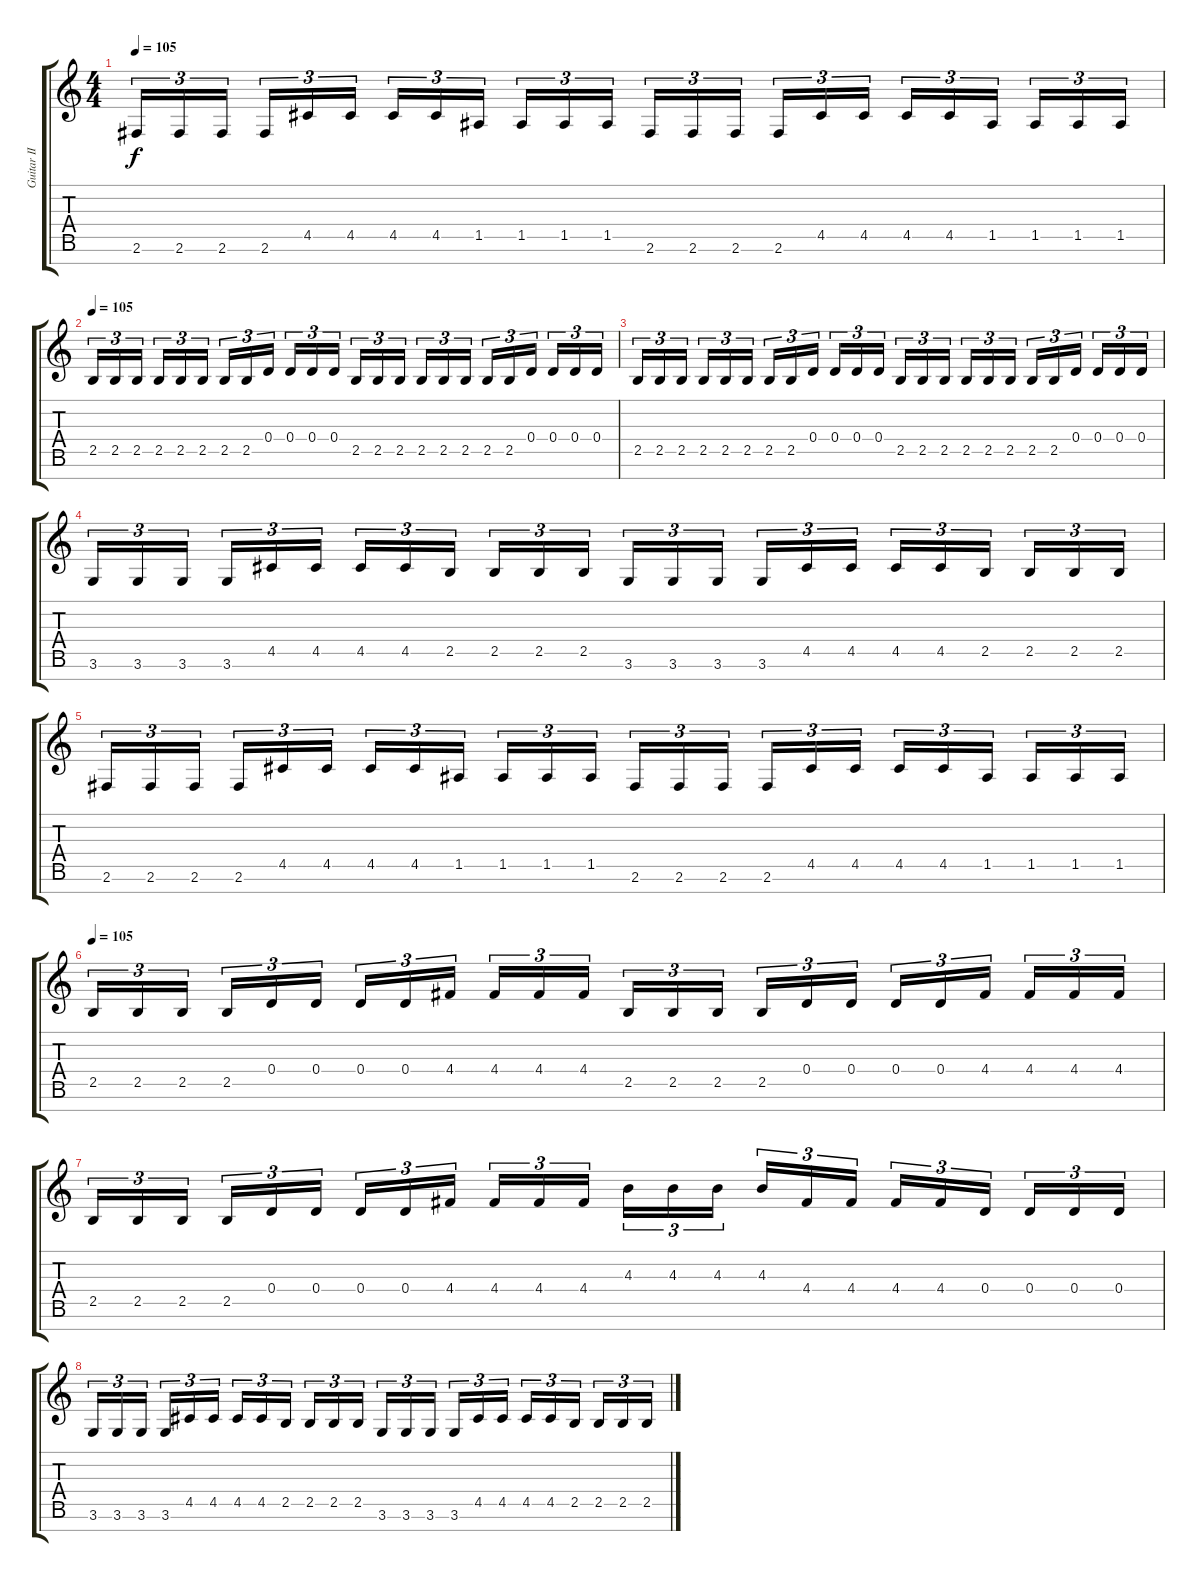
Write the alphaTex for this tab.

\track ("Guitar II" "Guitar II") {instrument distortionguitar}
\staff {score tabs}
\tuning (E4 B3 G3 D3 A2 E2 B1) {hide}
\ts (4 4)
\tempo 105
\clef g2
\ks c
2.6.16{tu (3 2) dy f} 2.6.16{tu (3 2)} 2.6.16{tu (3 2)} 2.6.16{tu (3 2)} 4.5.16{tu (3 2)} 4.5.16{tu (3 2)} 4.5.16{tu (3 2)} 4.5.16{tu (3 2)} 1.5.16{tu (3 2)} 1.5.16{tu (3 2)} 1.5.16{tu (3 2)} 1.5.16{tu (3 2)} 2.6.16{tu (3 2)} 2.6.16{tu (3 2)} 2.6.16{tu (3 2)} 2.6.16{tu (3 2)} 4.5.16{tu (3 2)} 4.5.16{tu (3 2)} 4.5.16{tu (3 2)} 4.5.16{tu (3 2)} 1.5.16{tu (3 2)} 1.5.16{tu (3 2)} 1.5.16{tu (3 2)} 1.5.16{tu (3 2)} |
\tempo 105
2.5.16{tu (3 2)} 2.5.16{tu (3 2)} 2.5.16{tu (3 2)} 2.5.16{tu (3 2)} 2.5.16{tu (3 2)} 2.5.16{tu (3 2)} 2.5.16{tu (3 2)} 2.5.16{tu (3 2)} 0.4.16{tu (3 2)} 0.4.16{tu (3 2)} 0.4.16{tu (3 2)} 0.4.16{tu (3 2)} 2.5.16{tu (3 2)} 2.5.16{tu (3 2)} 2.5.16{tu (3 2)} 2.5.16{tu (3 2)} 2.5.16{tu (3 2)} 2.5.16{tu (3 2)} 2.5.16{tu (3 2)} 2.5.16{tu (3 2)} 0.4.16{tu (3 2)} 0.4.16{tu (3 2)} 0.4.16{tu (3 2)} 0.4.16{tu (3 2)} |
2.5.16{tu (3 2)} 2.5.16{tu (3 2)} 2.5.16{tu (3 2)} 2.5.16{tu (3 2)} 2.5.16{tu (3 2)} 2.5.16{tu (3 2)} 2.5.16{tu (3 2)} 2.5.16{tu (3 2)} 0.4.16{tu (3 2)} 0.4.16{tu (3 2)} 0.4.16{tu (3 2)} 0.4.16{tu (3 2)} 2.5.16{tu (3 2)} 2.5.16{tu (3 2)} 2.5.16{tu (3 2)} 2.5.16{tu (3 2)} 2.5.16{tu (3 2)} 2.5.16{tu (3 2)} 2.5.16{tu (3 2)} 2.5.16{tu (3 2)} 0.4.16{tu (3 2)} 0.4.16{tu (3 2)} 0.4.16{tu (3 2)} 0.4.16{tu (3 2)} |
3.6.16{tu (3 2)} 3.6.16{tu (3 2)} 3.6.16{tu (3 2)} 3.6.16{tu (3 2)} 4.5.16{tu (3 2)} 4.5.16{tu (3 2)} 4.5.16{tu (3 2)} 4.5.16{tu (3 2)} 2.5.16{tu (3 2)} 2.5.16{tu (3 2)} 2.5.16{tu (3 2)} 2.5.16{tu (3 2)} 3.6.16{tu (3 2)} 3.6.16{tu (3 2)} 3.6.16{tu (3 2)} 3.6.16{tu (3 2)} 4.5.16{tu (3 2)} 4.5.16{tu (3 2)} 4.5.16{tu (3 2)} 4.5.16{tu (3 2)} 2.5.16{tu (3 2)} 2.5.16{tu (3 2)} 2.5.16{tu (3 2)} 2.5.16{tu (3 2)} |
2.6.16{tu (3 2)} 2.6.16{tu (3 2)} 2.6.16{tu (3 2)} 2.6.16{tu (3 2)} 4.5.16{tu (3 2)} 4.5.16{tu (3 2)} 4.5.16{tu (3 2)} 4.5.16{tu (3 2)} 1.5.16{tu (3 2)} 1.5.16{tu (3 2)} 1.5.16{tu (3 2)} 1.5.16{tu (3 2)} 2.6.16{tu (3 2)} 2.6.16{tu (3 2)} 2.6.16{tu (3 2)} 2.6.16{tu (3 2)} 4.5.16{tu (3 2)} 4.5.16{tu (3 2)} 4.5.16{tu (3 2)} 4.5.16{tu (3 2)} 1.5.16{tu (3 2)} 1.5.16{tu (3 2)} 1.5.16{tu (3 2)} 1.5.16{tu (3 2)} |
\tempo 105
2.5.16{tu (3 2)} 2.5.16{tu (3 2)} 2.5.16{tu (3 2)} 2.5.16{tu (3 2)} 0.4.16{tu (3 2)} 0.4.16{tu (3 2)} 0.4.16{tu (3 2)} 0.4.16{tu (3 2)} 4.4.16{tu (3 2)} 4.4.16{tu (3 2)} 4.4.16{tu (3 2)} 4.4.16{tu (3 2)} 2.5.16{tu (3 2)} 2.5.16{tu (3 2)} 2.5.16{tu (3 2)} 2.5.16{tu (3 2)} 0.4.16{tu (3 2)} 0.4.16{tu (3 2)} 0.4.16{tu (3 2)} 0.4.16{tu (3 2)} 4.4.16{tu (3 2)} 4.4.16{tu (3 2)} 4.4.16{tu (3 2)} 4.4.16{tu (3 2)} |
2.5.16{tu (3 2)} 2.5.16{tu (3 2)} 2.5.16{tu (3 2)} 2.5.16{tu (3 2)} 0.4.16{tu (3 2)} 0.4.16{tu (3 2)} 0.4.16{tu (3 2)} 0.4.16{tu (3 2)} 4.4.16{tu (3 2)} 4.4.16{tu (3 2)} 4.4.16{tu (3 2)} 4.4.16{tu (3 2)} 4.3.16{tu (3 2)} 4.3.16{tu (3 2)} 4.3.16{tu (3 2)} 4.3.16{tu (3 2)} 4.4.16{tu (3 2)} 4.4.16{tu (3 2)} 4.4.16{tu (3 2)} 4.4.16{tu (3 2)} 0.4.16{tu (3 2)} 0.4.16{tu (3 2)} 0.4.16{tu (3 2)} 0.4.16{tu (3 2)} |
3.6.16{tu (3 2)} 3.6.16{tu (3 2)} 3.6.16{tu (3 2)} 3.6.16{tu (3 2)} 4.5.16{tu (3 2)} 4.5.16{tu (3 2)} 4.5.16{tu (3 2)} 4.5.16{tu (3 2)} 2.5.16{tu (3 2)} 2.5.16{tu (3 2)} 2.5.16{tu (3 2)} 2.5.16{tu (3 2)} 3.6.16{tu (3 2)} 3.6.16{tu (3 2)} 3.6.16{tu (3 2)} 3.6.16{tu (3 2)} 4.5.16{tu (3 2)} 4.5.16{tu (3 2)} 4.5.16{tu (3 2)} 4.5.16{tu (3 2)} 2.5.16{tu (3 2)} 2.5.16{tu (3 2)} 2.5.16{tu (3 2)} 2.5.16{tu (3 2)}
